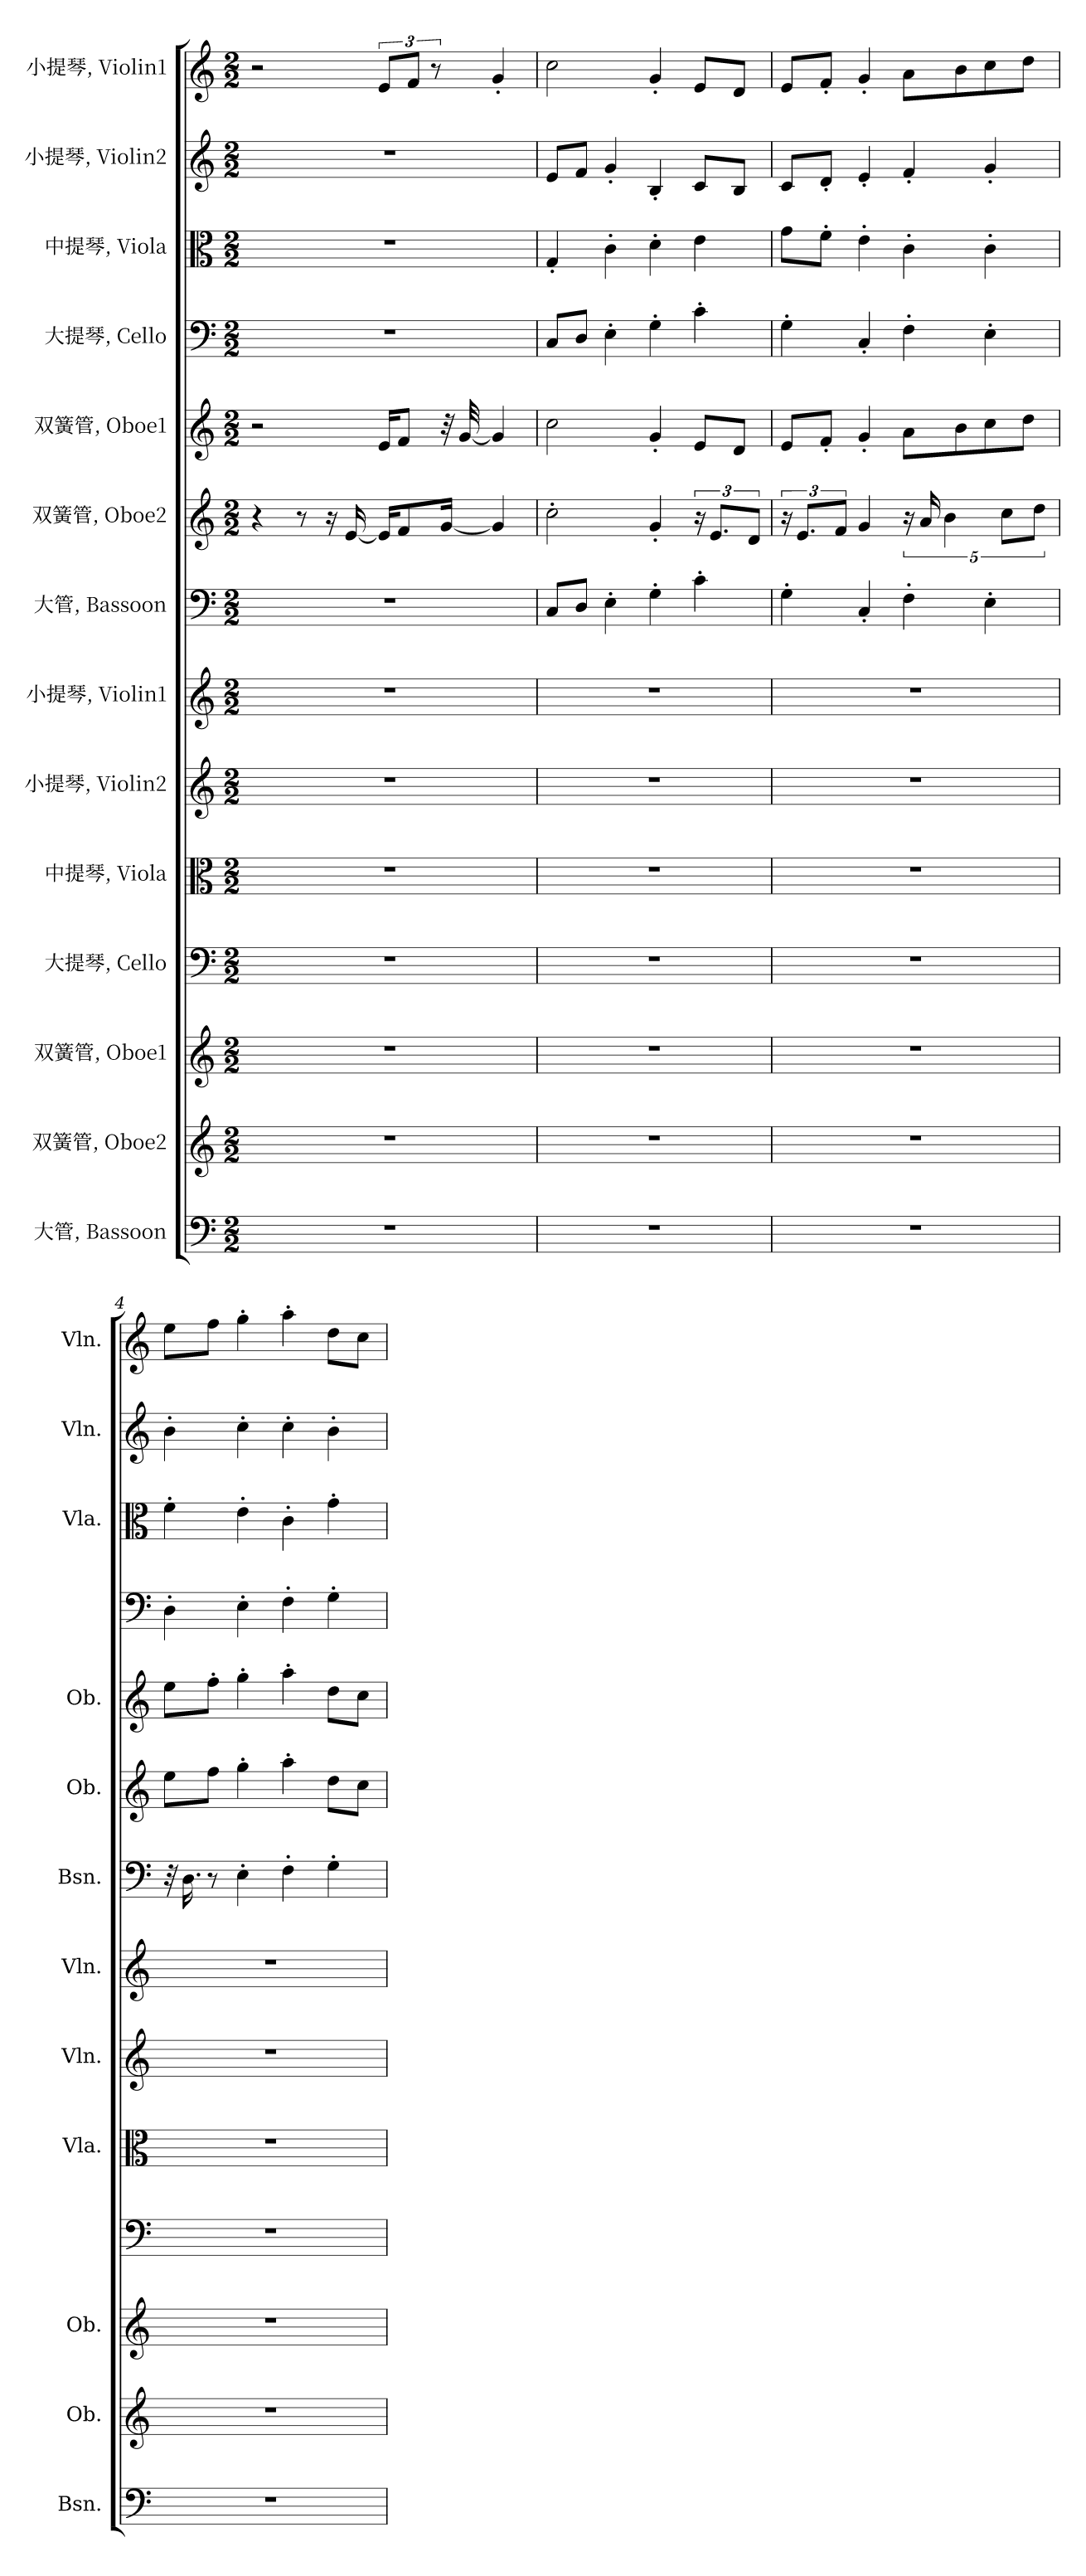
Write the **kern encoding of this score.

**kern	**kern	**kern	**kern	**kern	**kern	**kern	**kern	**kern	**kern	**kern	**kern	**kern	**kern
*part14	*part13	*part12	*part11	*part10	*part9	*part8	*part7	*part6	*part5	*part4	*part3	*part2	*part1
*staff14	*staff13	*staff12	*staff11	*staff10	*staff9	*staff8	*staff7	*staff6	*staff5	*staff4	*staff3	*staff2	*staff1
*I"大管, Bassoon	*I"双簧管, Oboe2	*I"双簧管, Oboe1	*I"大提琴, Cello	*I"中提琴, Viola	*I"小提琴, Violin2	*I"小提琴, Violin1	*I"大管, Bassoon	*I"双簧管, Oboe2	*I"双簧管, Oboe1	*I"大提琴, Cello	*I"中提琴, Viola	*I"小提琴, Violin2	*I"小提琴, Violin1
*I'Bsn.	*I'Ob.	*I'Ob.	*	*I'Vla.	*I'Vln.	*I'Vln.	*I'Bsn.	*I'Ob.	*I'Ob.	*	*I'Vla.	*I'Vln.	*I'Vln.
*clefF4	*clefG2	*clefG2	*clefF4	*clefC3	*clefG2	*clefG2	*clefF4	*clefG2	*clefG2	*clefF4	*clefC3	*clefG2	*clefG2
*k[]	*k[]	*k[]	*k[]	*k[]	*k[]	*k[]	*k[]	*k[]	*k[]	*k[]	*k[]	*k[]	*k[]
*M2/2	*M2/2	*M2/2	*M2/2	*M2/2	*M2/2	*M2/2	*M2/2	*M2/2	*M2/2	*M2/2	*M2/2	*M2/2	*M2/2
*MM120	*MM120	*MM120	*MM120	*MM120	*MM120	*MM120	*MM120	*MM120	*MM120	*MM120	*MM120	*MM120	*MM120
=1	=1	=1	=1	=1	=1	=1	=1	=1	=1	=1	=1	=1	=1
1r	1r	1r	1r	1r	1r	1r	1r	4r	2r	1r	1r	1r	2r
.	.	.	.	.	.	.	.	8r	.	.	.	.	.
.	.	.	.	.	.	.	.	16r	.	.	.	.	.
.	.	.	.	.	.	.	.	[16e/	.	.	.	.	.
.	.	.	.	.	.	.	.	16e/KL]	16e/KL	.	.	.	12e/L
.	.	.	.	.	.	.	.	8f/	8f/J	.	.	.	.
.	.	.	.	.	.	.	.	.	.	.	.	.	12f/J
.	.	.	.	.	.	.	.	.	.	.	.	.	12r
.	.	.	.	.	.	.	.	[16g/Jk	32r	.	.	.	.
.	.	.	.	.	.	.	.	.	[32g/	.	.	.	.
.	.	.	.	.	.	.	.	4g/]	4g/]	.	.	.	4g'/
=2	=2	=2	=2	=2	=2	=2	=2	=2	=2	=2	=2	=2	=2
1r	1r	1r	1r	1r	1r	1r	8C/L	2cc'\	2cc\	8C/L	4G'/	8e/L	2cc\
.	.	.	.	.	.	.	8D/J	.	.	8D/J	.	8f/J	.
.	.	.	.	.	.	.	4E'\	.	.	4E'\	4c'\	4g'/	.
.	.	.	.	.	.	.	4G'\	4g'/	4g'/	4G'\	4d'\	4B'/	4g'/
.	.	.	.	.	.	.	4c'\	24r	8e/L	4c'\	4e\	8c/L	8e/L
.	.	.	.	.	.	.	.	12.e/L	.	.	.	.	.
.	.	.	.	.	.	.	.	.	8d/J	.	.	8B/J	8d/J
.	.	.	.	.	.	.	.	12d/J	.	.	.	.	.
=3	=3	=3	=3	=3	=3	=3	=3	=3	=3	=3	=3	=3	=3
1r	1r	1r	1r	1r	1r	1r	4G'\	24r	8e/L	4G'\	8g\L	8c/L	8e/L
.	.	.	.	.	.	.	.	12.e/L	.	.	.	.	.
.	.	.	.	.	.	.	.	.	8f'/J	.	8f'\J	8d'/J	8f'/J
.	.	.	.	.	.	.	.	12f/J	.	.	.	.	.
.	.	.	.	.	.	.	4C'/	4g/	4g'/	4C'/	4e'\	4e'/	4g'/
.	.	.	.	.	.	.	4F'\	20r	8a\L	4F'\	4c'\	4f'/	8a\L
.	.	.	.	.	.	.	.	20a/	.	.	.	.	.
.	.	.	.	.	.	.	.	5b\	.	.	.	.	.
.	.	.	.	.	.	.	.	.	8b\	.	.	.	8b\
.	.	.	.	.	.	.	4E'\	.	8cc\	4E'\	4c'\	4g'/	8cc\
.	.	.	.	.	.	.	.	10cc\L	.	.	.	.	.
.	.	.	.	.	.	.	.	.	8dd\J	.	.	.	8dd\J
.	.	.	.	.	.	.	.	10dd\J	.	.	.	.	.
=4	=4	=4	=4	=4	=4	=4	=4	=4	=4	=4	=4	=4	=4
1r	1r	1r	1r	1r	1r	1r	32r	8ee\L	8ee\L	4D'\	4f'\	4b'\	8ee\L
.	.	.	.	.	.	.	16.D\	.	.	.	.	.	.
.	.	.	.	.	.	.	8r	8ff\J	8ff'\J	.	.	.	8ff\J
.	.	.	.	.	.	.	4E'\	4gg'\	4gg'\	4E'\	4e'\	4cc'\	4gg'\
.	.	.	.	.	.	.	4F'\	4aa'\	4aa'\	4F'\	4c'\	4cc'\	4aa'\
.	.	.	.	.	.	.	4G'\	8dd\L	8dd\L	4G'\	4g'\	4b'\	8dd\L
.	.	.	.	.	.	.	.	8cc\J	8cc\J	.	.	.	8cc\J
=	=	=	=	=	=	=	=	=	=	=	=	=	=
*-	*-	*-	*-	*-	*-	*-	*-	*-	*-	*-	*-	*-	*-
